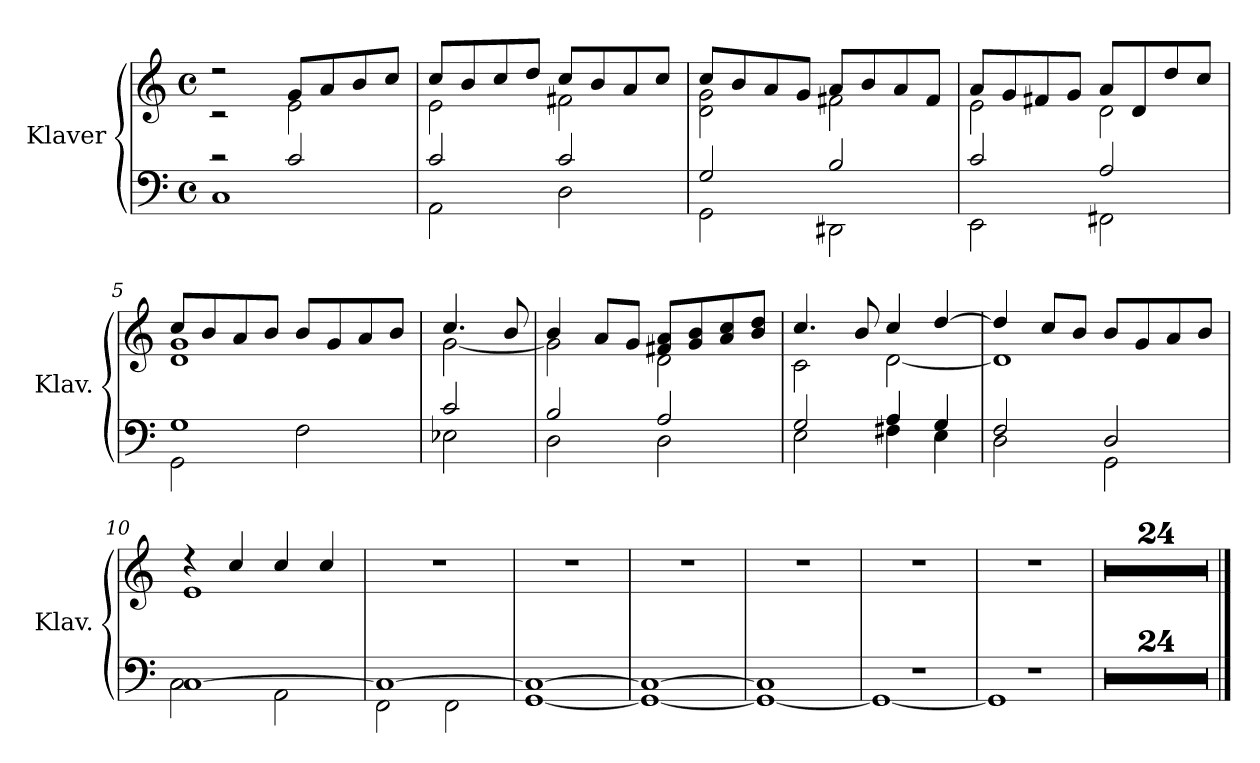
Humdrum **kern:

**kern	**kern
*part1	*part1
*staff2	*staff1
*I"Klaver	*
*I'Klav.	*
*clefF4	*clefG2
*k[]	*k[]
*M4/4	*M4/4
*met(c)	*met(c)
=1	=1
*^	*^
2r	1C	2r	2r
2c/	.	8g/L	2e\
.	.	8a/	.
.	.	8b/	.
.	.	8cc/J	.
=2	=2	=2	=2
2c/	2AA\	8cc/L	2e\
.	.	8b/	.
.	.	8cc/	.
.	.	8dd/J	.
2c/	2D\	8cc/L	2f#X\
.	.	8b/	.
.	.	8a/	.
.	.	8cc/J	.
=3	=3	=3	=3
2G/	2GG\	8cc/L	2d\ 2g\
.	.	8b/	.
.	.	8a/	.
.	.	8g/J	.
2B/	2DD#X\	8a/L	2f#X\
.	.	8b/	.
.	.	8a/	.
.	.	8f#/J	.
=4	=4	=4	=4
2c/	2EE\	8a/L	2e\
.	.	8g/	.
.	.	8f#X/	.
.	.	8g/J	.
2A/	2FF#X\	8a/L	2d\
.	.	8d/	.
.	.	8dd/	.
.	.	8cc/J	.
=5	=5	=5	=5
1G	2GG\	8cc/L	1d 1g
.	.	8b/	.
.	.	8a/	.
.	.	8b/J	.
.	2F\	8b/L	.
.	.	8g/	.
.	.	8a/	.
.	.	8b/J	.
=6	=6	=6	=6
2c/	2E-X\	4.cc/	[2g\
.	.	8b/	.
!!LO:LB:g=z	!!
=7	=7	=7	=7
2B/	2D\	4b/	2g\]
.	.	8a/L	.
.	.	8g/J	.
2A/	2D\	8f#X/ 8a/L	2d\
.	.	8g/ 8b/	.
.	.	8a/ 8cc/	.
.	.	8b/ 8dd/J	.
=8	=8	=8	=8
2G/	2E\	4.cc/	2c\
.	.	8b/	.
4A/	4F#X\	4cc/	[2d\
4G/	4E\	[4dd/	.
=9	=9	=9	=9
2F/	2D\	4dd/]	1d]
.	.	8cc/L	.
.	.	8b/J	.
2D/	2GG\	8b/L	.
.	.	8g/	.
.	.	8a/	.
.	.	8b/J	.
=10	=10	=10	=10
[1C	2C\	4r	1e
.	.	4cc/	.
.	2AA\	4cc/	.
.	.	4cc/	.
*	*	*v	*v
=11	=11	=11
1C_	2FF\	1r
.	2FF\	.
=12	=12	=12
1C_	[1GG	1r
=13	=13	=13
1C_	1GG_	1r
=14	=14	=14
1C]	1GG_	1r
=15	=15	=15
1r	1GG_	1r
=16	=16	=16
1r	1GG]	1r
*v	*v	*
=17	=17
1r	1r
=18	=18
1r	1r
!!LO:LB:g=z
=19	=19
1r	1r
=20	=20
1r	1r
=21	=21
1r	1r
=22	=22
1r	1r
=23	=23
1r	1r
=24	=24
1r	1r
=25	=25
1r	1r
=26	=26
1r	1r
=27	=27
1r	1r
=28	=28
1r	1r
=29	=29
1r	1r
=30	=30
1r	1r
=31	=31
1r	1r
=32	=32
1r	1r
=33	=33
1r	1r
=34	=34
1r	1r
=35	=35
1r	1r
=36	=36
1r	1r
!!LO:LB:g=z
=37	=37
1r	1r
=38	=38
1r	1r
=39	=39
1r	1r
=40	=40
1r	1r
==	==
*-	*-
